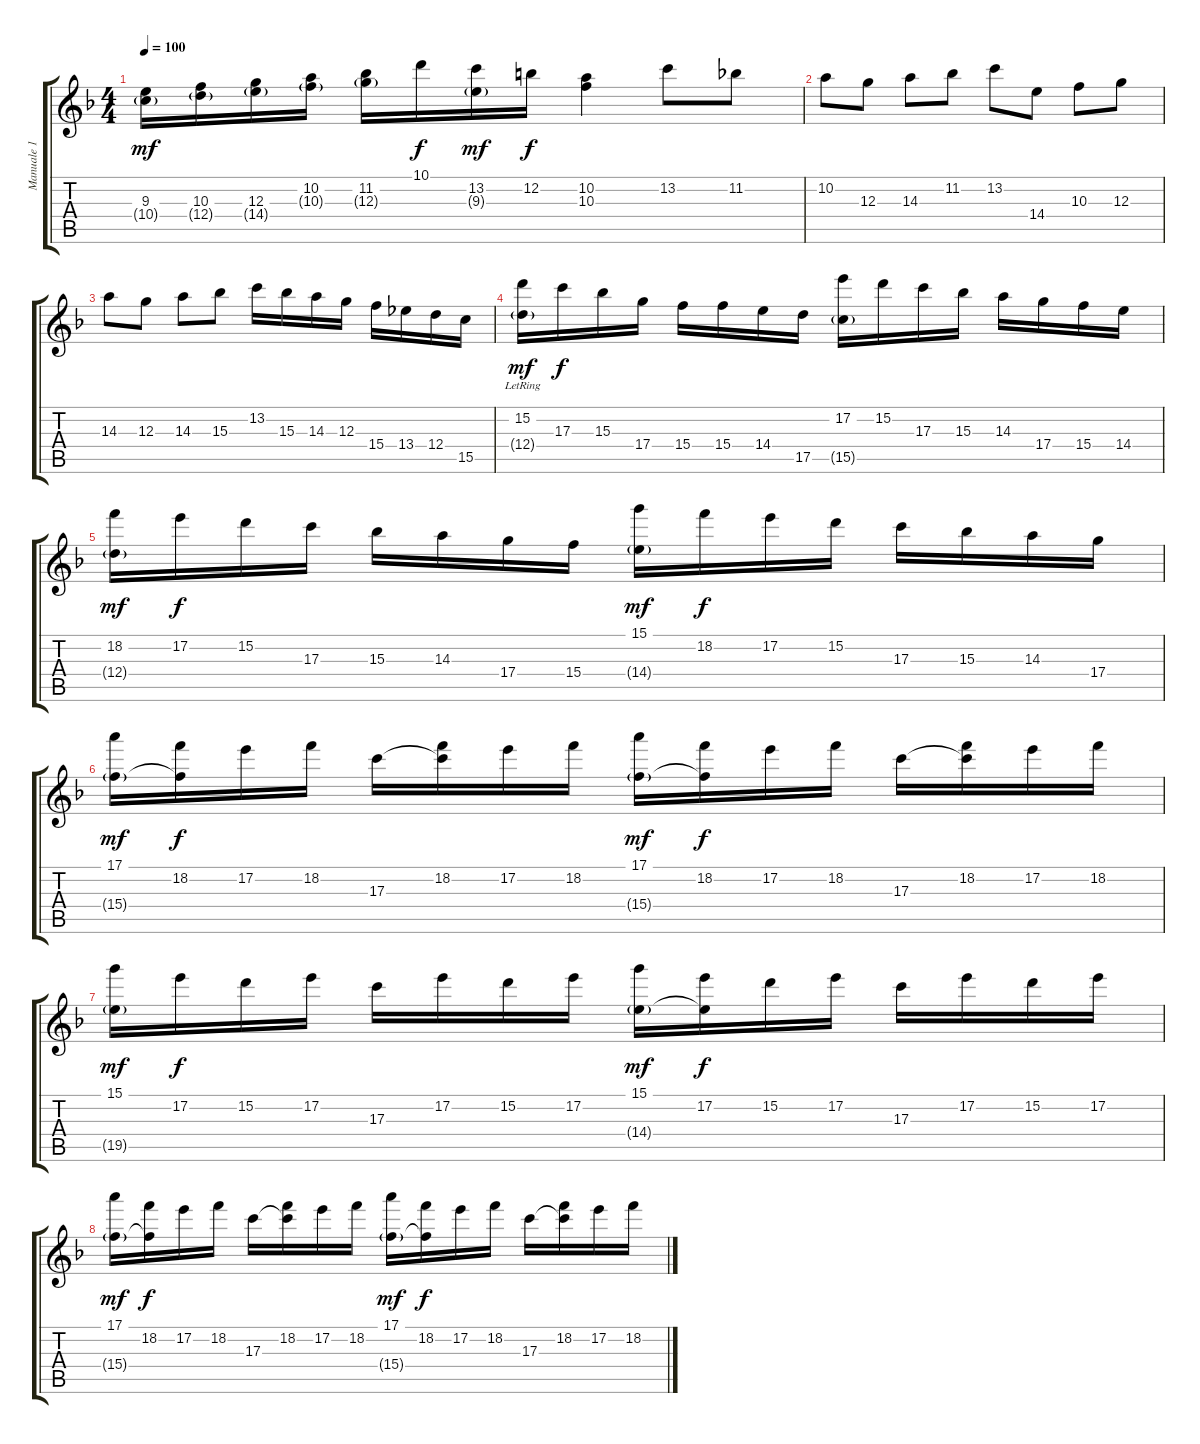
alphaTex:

\track ("Manuale 1" "Manuale 1") {instrument overdrivenguitar}
\staff {score tabs}
\tuning (E4 B3 G3 D3 A2 E2) {hide}
\ts (4 4)
\tempo 100
\clef g2
\ks dminor
(9.3 10.4{g}).16{dy mf} (10.3 12.4{g}).16 (12.3 14.4{g}).16 (10.2 10.3{g}).16 (11.2 12.3{g}).16 10.1.16{dy f} (13.2 9.3{g}).16{dy mf} 12.2.16{dy f} (10.2 10.3).4 13.2.8 11.2.8 |
10.2.8 12.3.8 14.3.8 11.2.8 13.2.8 14.4.8 10.3.8 12.3.8 |
14.3.8 12.3.8 14.3.8 15.3.8 13.2.16 15.3.16 14.3.16 12.3.16 15.4.16 13.4.16 12.4.16 15.5.16 |
(15.2 12.4{g lr}).16{dy mf} 17.3.16{dy f} 15.3.16 17.4.16 15.4.16 15.4.16 14.4.16 17.5.16 (17.2 15.5{g}).16 15.2.16 17.3.16 15.3.16 14.3.16 17.4.16 15.4.16 14.4.16 |
(18.2 12.4{g}).16{dy mf} 17.2.16{dy f} 15.2.16 17.3.16 15.3.16 14.3.16 17.4.16 15.4.16 (15.1 14.4{g}).16{dy mf} 18.2.16{dy f} 17.2.16 15.2.16 17.3.16 15.3.16 14.3.16 17.4.16 |
(17.1 15.4{g}).16{dy mf} (18.2 15.4{t}).16{dy f} 17.2.16 18.2.16 17.3.16 (18.2 17.3{t}).16 17.2.16 18.2.16 (17.1 15.4{g}).16{dy mf} (18.2 15.4{t}).16{dy f} 17.2.16 18.2.16 17.3.16 (18.2 17.3{t}).16 17.2.16 18.2.16 |
(15.1 19.5{g}).16{dy mf} 17.2.16{dy f} 15.2.16 17.2.16 17.3.16 17.2.16 15.2.16 17.2.16 (15.1 14.4{g}).16{dy mf} (17.2 14.4{t}).16{dy f} 15.2.16 17.2.16 17.3.16 17.2.16 15.2.16 17.2.16 |
(17.1 15.4{g}).16{dy mf} (18.2 15.4{t}).16{dy f} 17.2.16 18.2.16 17.3.16 (18.2 17.3{t}).16 17.2.16 18.2.16 (17.1 15.4{g}).16{dy mf} (18.2 15.4{t}).16{dy f} 17.2.16 18.2.16 17.3.16 (18.2 17.3{t}).16 17.2.16 18.2.16
